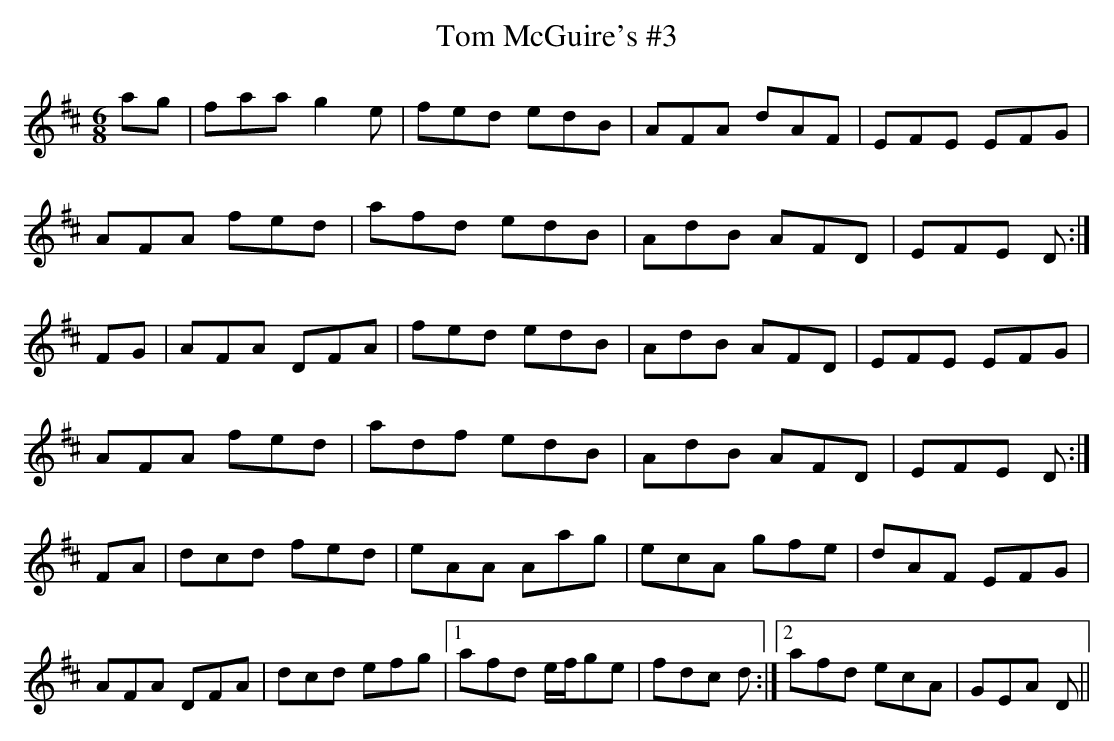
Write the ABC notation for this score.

X:1
T: Tom McGuire's #3
L: 1/8
M: 6/8
K: D
ag|faa g2 e|fed edB|AFA dAF|EFE EFG|
AFA fed|afd edB|AdB AFD|EFE D :|
FG|AFA DFA|fed edB|AdB AFD|EFE EFG|
AFA fed|adf edB|AdB AFD|EFE D :|
FA|dcd fed|eAA Aag|ecA gfe|dAF EFG|
AFA DFA|dcd efg|1 afd e/f/ge|fdc d :|2\
afd ecA|GEA D ||
